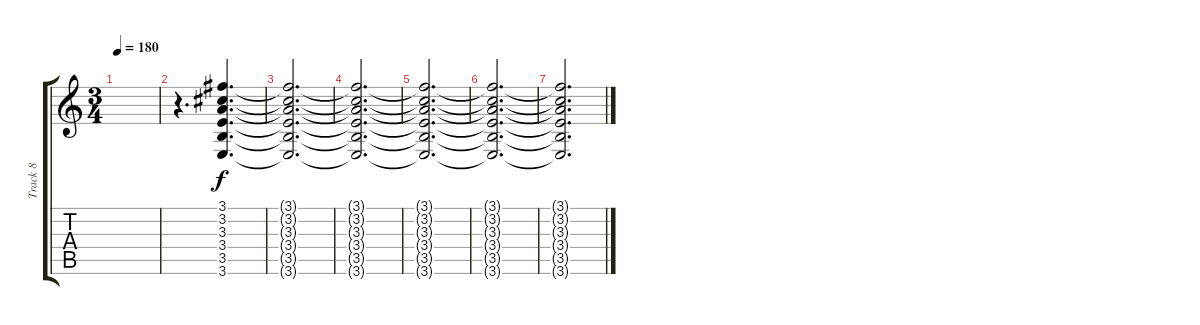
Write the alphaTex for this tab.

\track ("Track 8" "Track 8") {instrument overdrivenguitar}
\staff {score tabs}
\tuning (Eb4 Bb3 Gb3 Db3 Ab2 Db2) {hide}
\ts (3 4)
\tempo 180
\clef g2
\ks c
|
r.4{d} (3.1 3.2 3.3 3.4 3.5 3.6).4{d volume 5 instrument overdrivenguitar} |
(3.1{t} 3.2{t} 3.3{t} 3.4{t} 3.5{t} 3.6{t}).2{d} |
(3.1{t} 3.2{t} 3.3{t} 3.4{t} 3.5{t} 3.6{t}).2{d} |
(3.1{t} 3.2{t} 3.3{t} 3.4{t} 3.5{t} 3.6{t}).2{d volume 0} |
(3.1{t} 3.2{t} 3.3{t} 3.4{t} 3.5{t} 3.6{t}).2{d} |
(3.1{t} 3.2{t} 3.3{t} 3.4{t} 3.5{t} 3.6{t}).2{d}
